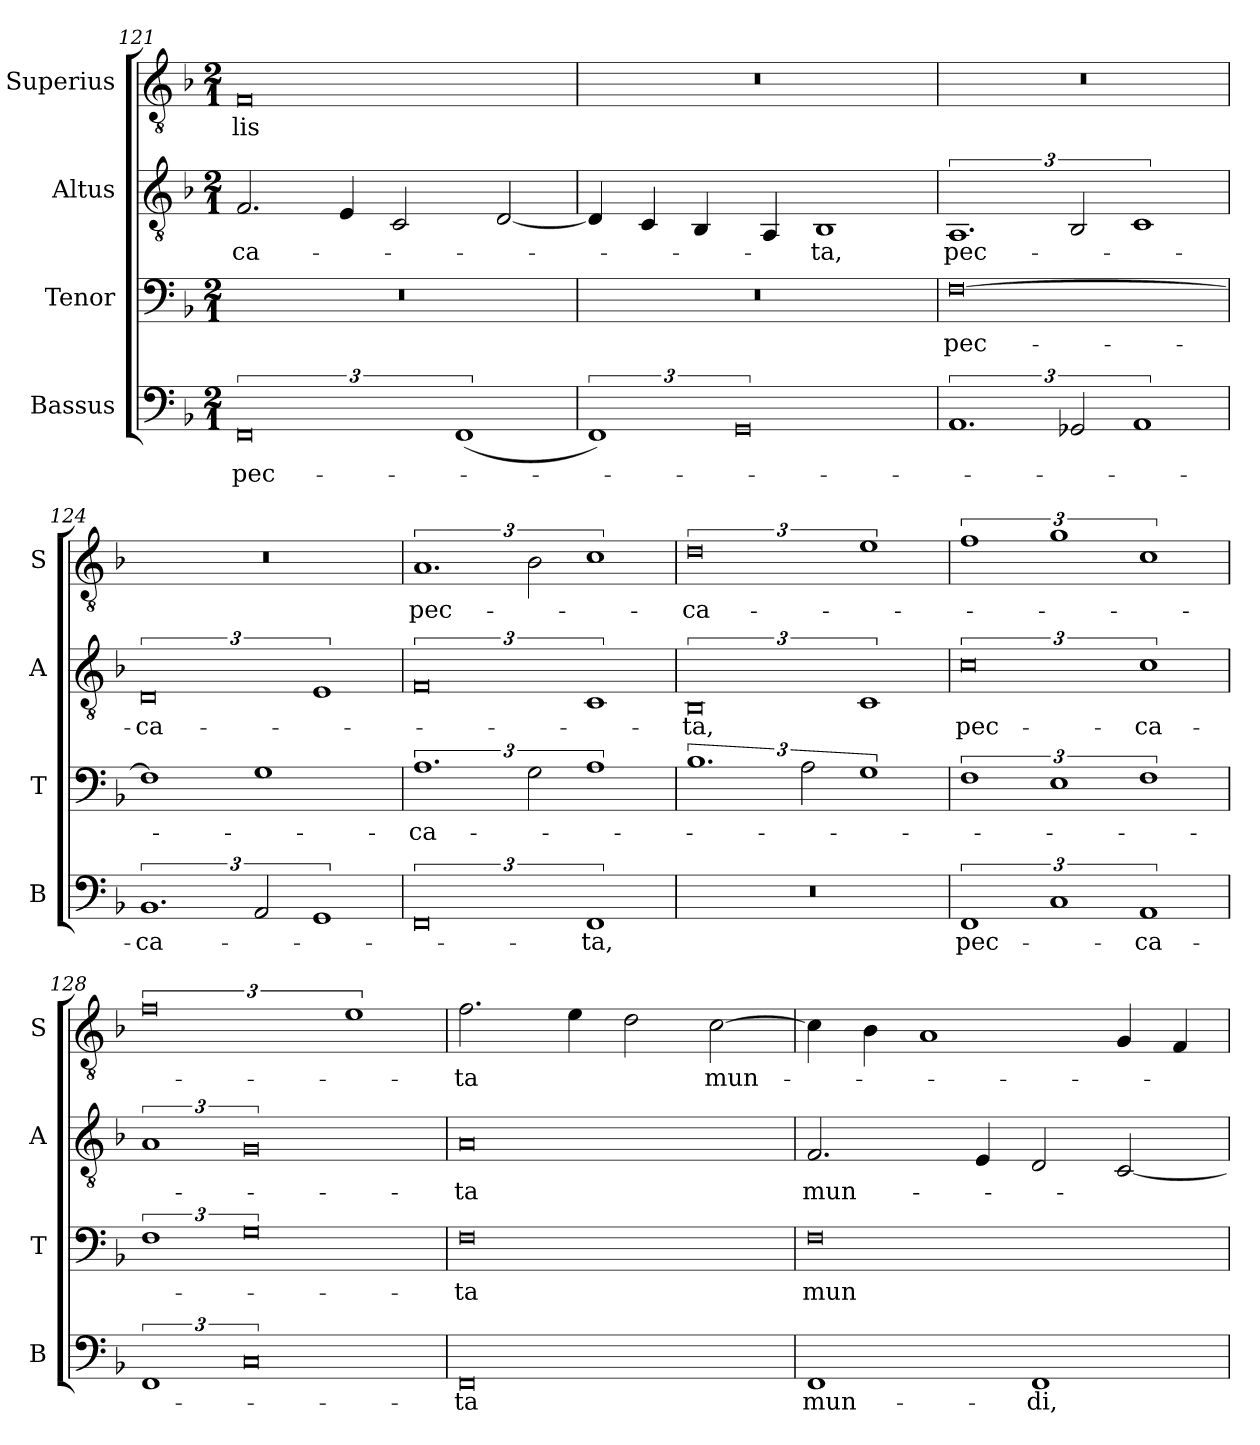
**kern	**text	**kern	**text	**kern	**text	**kern	**text
*part4	*part4	*part3	*part3	*part2	*part2	*part1	*part1
*staff4	*staff4	*staff3	*staff3	*staff2	*staff2	*staff1	*staff1
*I"Bassus	*	*I"Tenor	*	*I"Altus	*	*I"Superius	*
*I'B	*	*I'T	*	*I'A	*	*I'S	*
*clefF4	*	*clefF4	*	*clefGv2	*	*clefGv2	*
*k[b-]	*	*k[b-]	*	*k[b-]	*	*k[b-]	*
*M2/1	*	*M2/1	*	*M2/1	*	*M2/1	*
=121	=121	=121	=121	=121	=121	=121	=121
!	!LO:LY:i	!	!	!	!	!	!
3%4FF	pec-	0r	.	2.F	-ca-	0F	-lis
.	.	.	.	4E	.	.	.
.	.	.	.	2C	.	.	.
(3%2FF	.	.	.	.	.	.	.
.	.	.	.	[2D	.	.	.
=122	=122	=122	=122	=122	=122	=122	=122
3%2FF)	.	0r	.	4D]	.	0r	.
.	.	.	.	4C	.	.	.
.	.	.	.	4BB-	.	.	.
3%4GG	.	.	.	.	.	.	.
.	.	.	.	4AA	.	.	.
.	.	.	.	1BB-	-ta,	.	.
=123	=123	=123	=123	=123	=123	=123	=123
!	!	!	!	!	!LO:LY:i	!	!
3%2.AA	.	[0F	pec-	3%2.AA	pec-	0r	.
3GG-X	.	.	.	3BB-	.	.	.
3%2AA	.	.	.	3%2C	.	.	.
=124	=124	=124	=124	=124	=124	=124	=124
!	!LO:LY:i	!	!	!	!LO:LY:i	!	!
3%2.BB-	ca-	1F]	.	3%4D	-ca-	0r	.
3AA	.	1G	.	.	.	.	.
3%2GG	.	.	.	3%2E	.	.	.
=125	=125	=125	=125	=125	=125	=125	=125
3%4FF	.	3%2.A	-ca-	3%4F	.	3%2.A	pec-
.	.	3G	.	.	.	3B-	.
!	!LO:LY:i	!	!	!	!	!	!
3%2FF	-ta,	3%2A	.	3%2C	.	3%2c	.
=126	=126	=126	=126	=126	=126	=126	=126
!	!	!	!	!	!LO:LY:i	!	!
0r	.	3%2.B-	.	3%4BB-	-ta,	3%4d	-ca-
.	.	3A	.	.	.	.	.
.	.	3%2G	.	3%2C	.	3%2e	.
=127	=127	=127	=127	=127	=127	=127	=127
!	!LO:LY:i	!	!	!	!LO:LY:i	!	!
3%2FF	pec-	3%2F	.	3%4c	pec-	3%2f	.
3%2C	.	3%2E	.	.	.	3%2g	.
!	!LO:LY:i	!	!	!	!LO:LY:i	!	!
3%2AA	-ca-	3%2F	.	3%2c	-ca-	3%2c	.
=128	=128	=128	=128	=128	=128	=128	=128
3%2FF	.	3%2F	.	3%2A	.	3%4f	.
3%4C	.	3%4G	.	3%4G	.	.	.
.	.	.	.	.	.	3%2e	.
=129	=129	=129	=129	=129	=129	=129	=129
!	!LO:LY:i	!	!	!	!LO:LY:i	!	!
0FF	-ta	0F	-ta	0A	-ta	2.f	-ta
.	.	.	.	.	.	4e	.
.	.	.	.	.	.	2d	.
.	.	.	.	.	.	[2c	mun-
=130	=130	=130	=130	=130	=130	=130	=130
1FF	mun-	0F	mun-	2.F	mun-	4c]	.
.	.	.	.	.	.	4B-	.
.	.	.	.	.	.	1A	.
.	.	.	.	4E	.	.	.
1FF	-di,	.	.	2D	.	.	.
.	.	.	.	[2C	.	4G	.
.	.	.	.	.	.	4F	.
=	=	=	=	=	=	=	=
*-	*-	*-	*-	*-	*-	*-	*-
